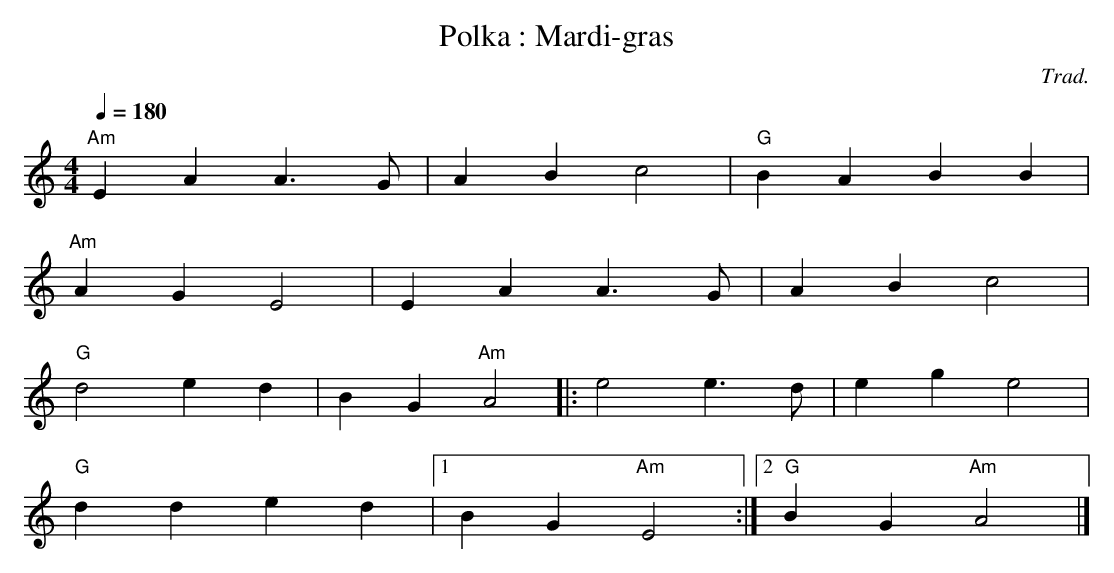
X:1
T:Polka : Mardi-gras
E:12
C:Trad.
M:4/4
L:1/16
K:C
Q:1/4=180
"Am"E4 A4 A6G2 | A4 B4 c8 | "G"B4 A4 B4 B4 |
"Am"A4 G4 E8 | E4 A4 A6G2 | A4 B4 c8 |
"G"d8 e4 d4 | B4 G4 "Am"A8 |: e8 e6d2 | e4 g4 e8 |
"G"d4 d4 e4 d4 |1 B4 G4 "Am"E8 :|2 "G"B4 G4 "Am"A8 |]
